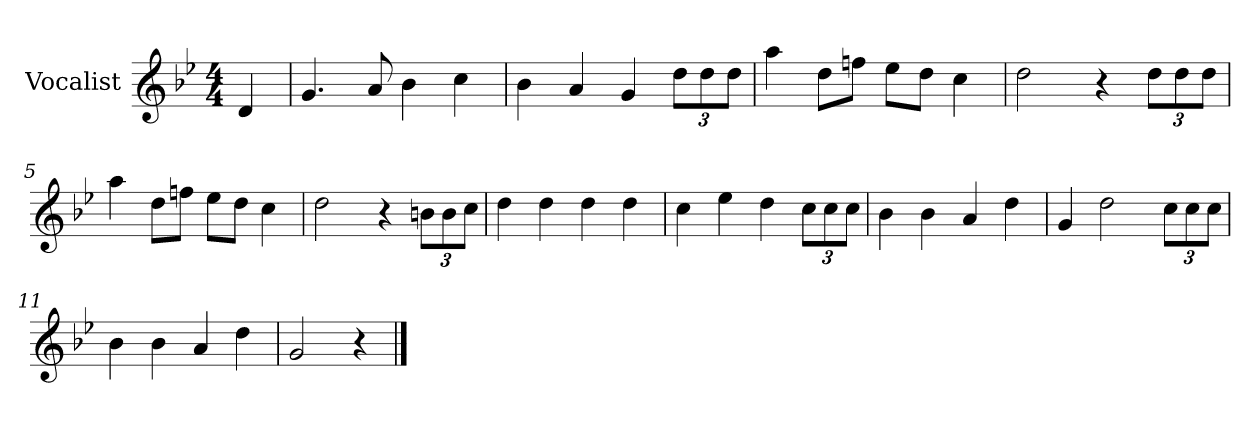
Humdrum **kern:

**kern
*part1
*staff1
*I"Vocalist
*k[b-e-]
*g:
*M4/4
=
4d
=1
4.g
8a
4b-
4cc
=2
4b-
4a
4g
12ddL
12dd
12ddJ
=3
4aa
8ddL
8ffnJ
8ee-L
8ddJ
4cc
=4
2dd
4r
12ddL
12dd
12ddJ
=5
4aa
8ddL
8ffnJ
8ee-L
8ddJ
4cc
=6
2dd
4r
12bnL
12b
12ccJ
=7
4dd
4dd
4dd
4dd
=8
4cc
4ee-
4dd
12ccL
12cc
12ccJ
=9
4b-
4b-
4a
4dd
=10
4g
2dd
12ccL
12cc
12ccJ
=11
4b-
4b-
4a
4dd
=12
2g
4r
==
*-
